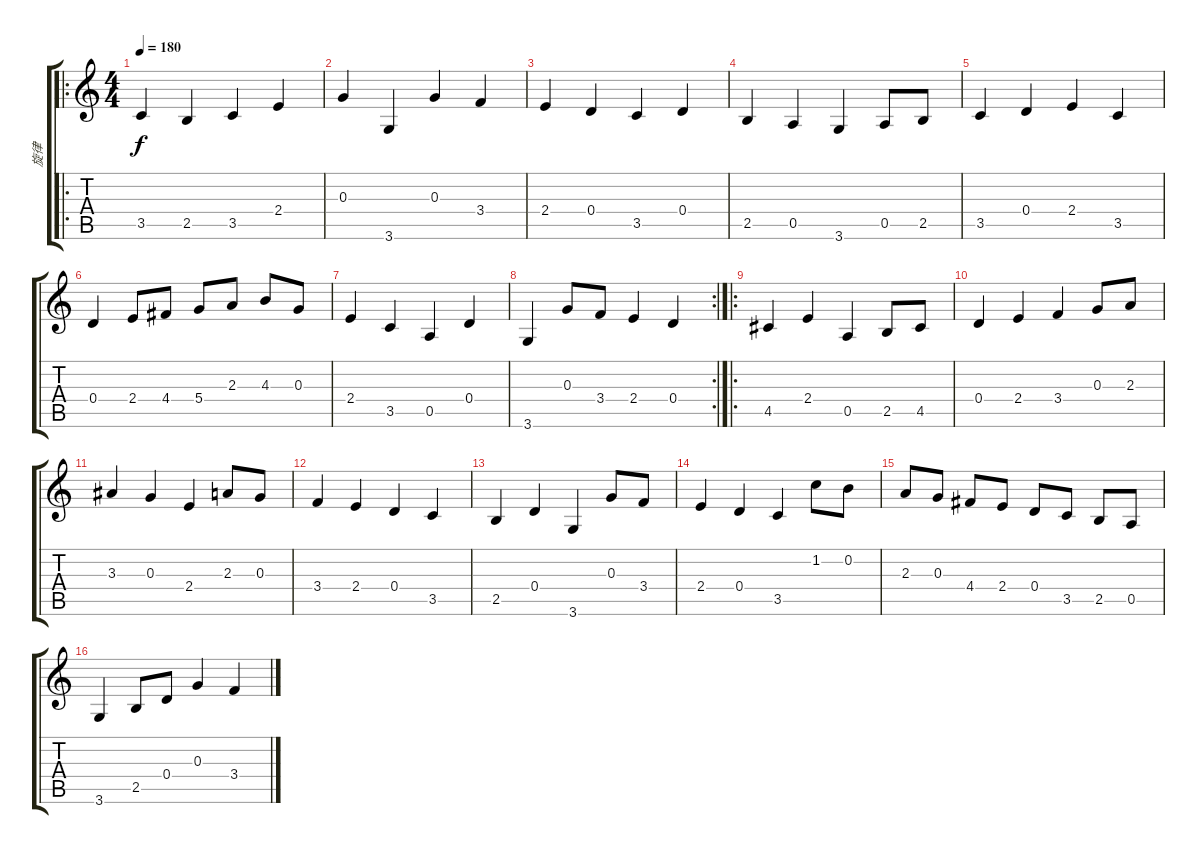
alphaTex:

\track ("旋律" "旋律") {instrument acousticguitarnylon}
\staff {score tabs}
\tuning (E4 B3 G3 D3 A2 E2) {hide}
\ro
\ts (4 4)
\tempo 180
\clef g2
\ks c
3.5.4{dy f instrument acousticguitarnylon} 2.5.4 3.5.4 2.4.4 |
0.3.4 3.6.4 0.3.4 3.4.4 |
2.4.4 0.4.4 3.5.4 0.4.4 |
2.5.4 0.5.4 3.6.4 0.5.8 2.5.8 |
3.5.4 0.4.4 2.4.4 3.5.4 |
0.4.4 2.4.8 4.4.8 5.4.8 2.3.8 4.3.8 0.3.8 |
2.4.4 3.5.4 0.5.4 0.4.4 |
\rc 2
3.6.4 0.3.8 3.4.8 2.4.4 0.4.4 |
\ro
4.5.4 2.4.4 0.5.4 2.5.8 4.5.8 |
0.4.4 2.4.4 3.4.4 0.3.8 2.3.8 |
3.3.4 0.3.4 2.4.4 2.3.8 0.3.8 |
3.4.4 2.4.4 0.4.4 3.5.4 |
2.5.4 0.4.4 3.6.4 0.3.8 3.4.8 |
2.4.4 0.4.4 3.5.4 1.2.8 0.2.8 |
2.3.8 0.3.8 4.4.8 2.4.8 0.4.8 3.5.8 2.5.8 0.5.8 |
3.6.4 2.5.8 0.4.8 0.3.4 3.4.4
